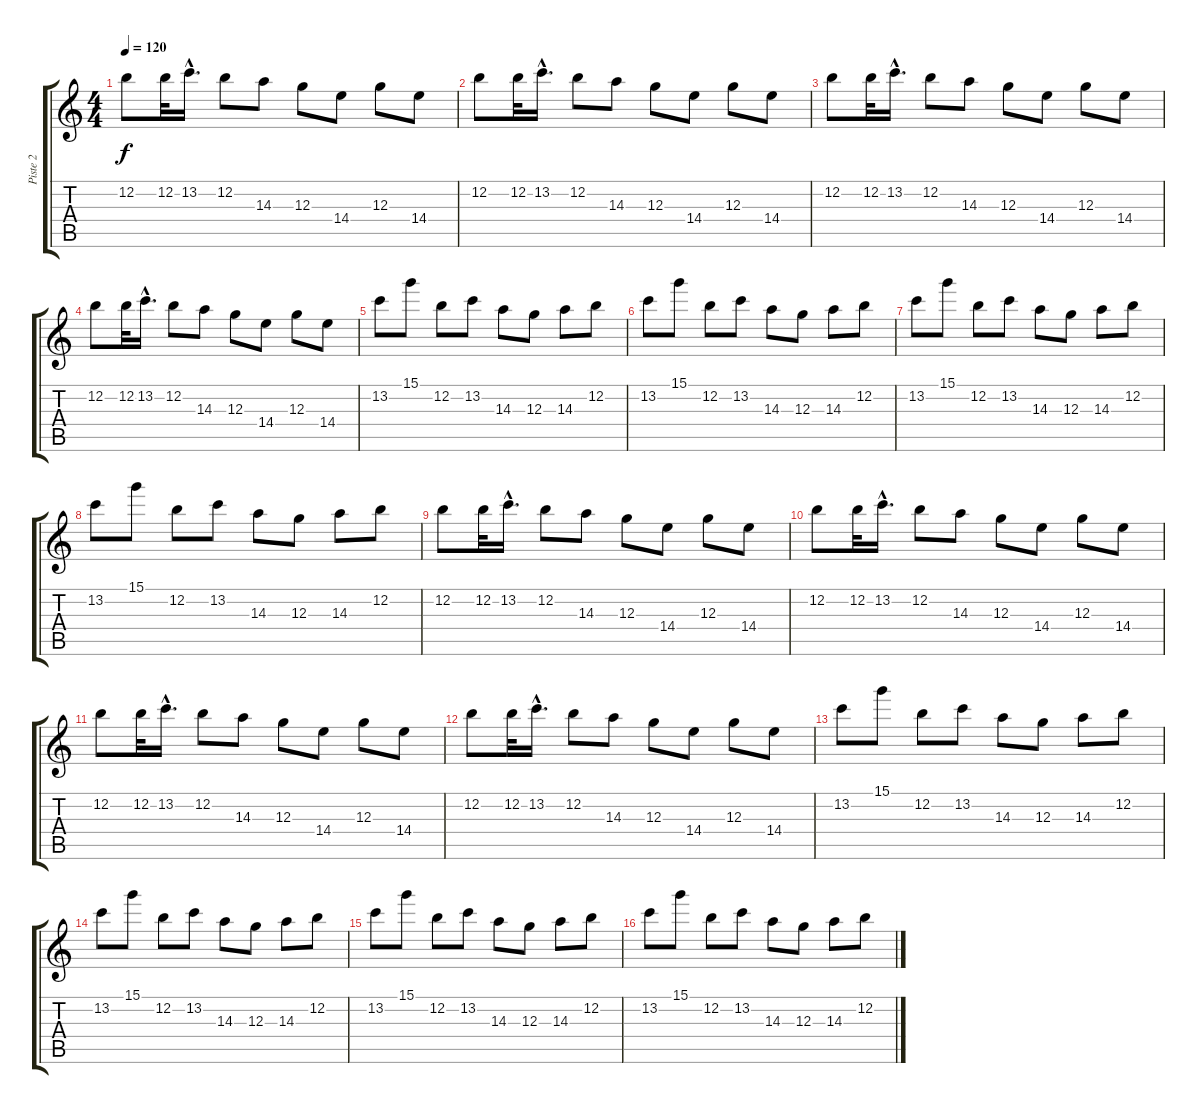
\track ("Piste 2" "Piste 2") {instrument overdrivenguitar}
\staff {score tabs}
\tuning (E4 B3 G3 D3 A2 E2) {hide}
\ts (4 4)
\tempo 120
\clef g2
\ks c
12.2.8{dy f instrument overdrivenguitar} 12.2.32 13.2{hac}.16{d} 12.2.8 14.3.8 12.3.8 14.4.8 12.3.8 14.4.8 |
12.2.8 12.2.32 13.2{hac}.16{d} 12.2.8 14.3.8 12.3.8 14.4.8 12.3.8 14.4.8 |
12.2.8 12.2.32 13.2{hac}.16{d} 12.2.8 14.3.8 12.3.8 14.4.8 12.3.8 14.4.8 |
12.2.8 12.2.32 13.2{hac}.16{d} 12.2.8 14.3.8 12.3.8 14.4.8 12.3.8 14.4.8 |
13.2.8 15.1.8 12.2.8 13.2.8 14.3.8 12.3.8 14.3.8 12.2.8 |
13.2.8 15.1.8 12.2.8 13.2.8 14.3.8 12.3.8 14.3.8 12.2.8 |
13.2.8 15.1.8 12.2.8 13.2.8 14.3.8 12.3.8 14.3.8 12.2.8 |
13.2.8 15.1.8 12.2.8 13.2.8 14.3.8 12.3.8 14.3.8 12.2.8 |
12.2.8 12.2.32 13.2{hac}.16{d} 12.2.8 14.3.8 12.3.8 14.4.8 12.3.8 14.4.8 |
12.2.8 12.2.32 13.2{hac}.16{d} 12.2.8 14.3.8 12.3.8 14.4.8 12.3.8 14.4.8 |
12.2.8 12.2.32 13.2{hac}.16{d} 12.2.8 14.3.8 12.3.8 14.4.8 12.3.8 14.4.8 |
12.2.8 12.2.32 13.2{hac}.16{d} 12.2.8 14.3.8 12.3.8 14.4.8 12.3.8 14.4.8 |
13.2.8 15.1.8 12.2.8 13.2.8 14.3.8 12.3.8 14.3.8 12.2.8 |
13.2.8 15.1.8 12.2.8 13.2.8 14.3.8 12.3.8 14.3.8 12.2.8 |
13.2.8 15.1.8 12.2.8 13.2.8 14.3.8 12.3.8 14.3.8 12.2.8 |
13.2.8 15.1.8 12.2.8 13.2.8 14.3.8 12.3.8 14.3.8 12.2.8
